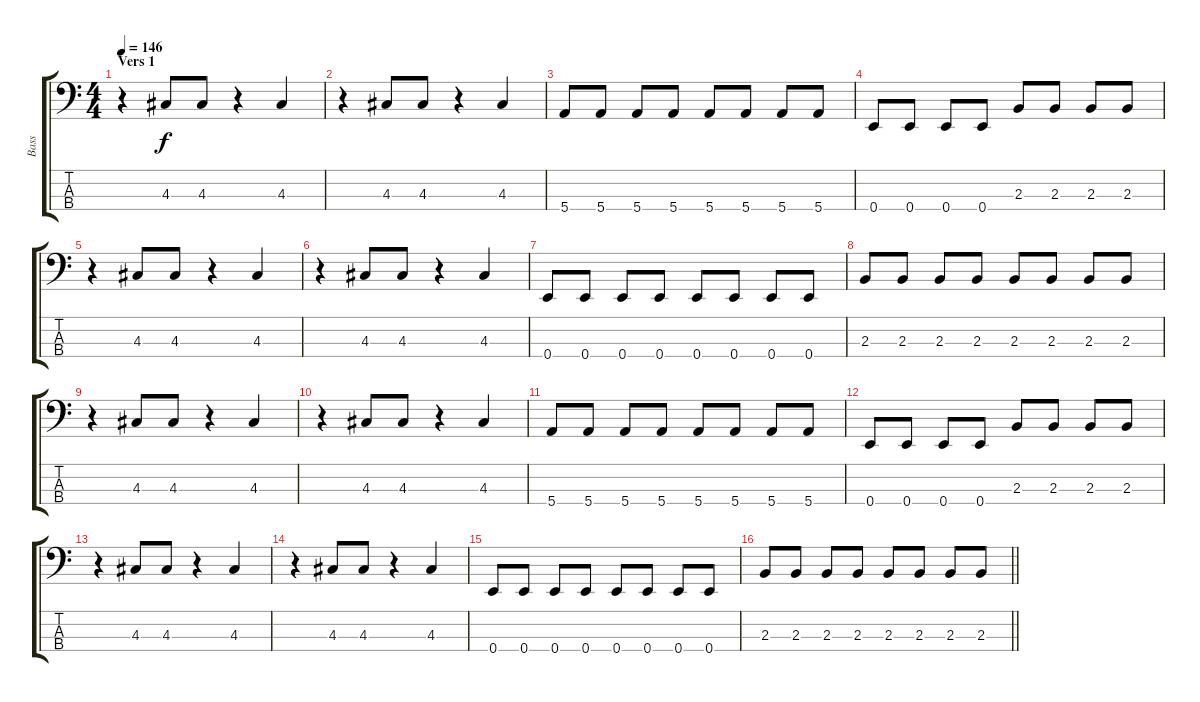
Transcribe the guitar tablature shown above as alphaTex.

\track ("Bass" "Bass") {instrument electricbassfinger}
\staff {score tabs}
\tuning (G2 D2 A1 E1) {hide}
\ts (4 4)
\section ("" "Vers 1")
\tempo 146
\clef f4
\ks c
r.4{dy f} 4.3.8 4.3.8 r.4 4.3.4 |
r.4 4.3.8 4.3.8 r.4 4.3.4 |
5.4.8 5.4.8 5.4.8 5.4.8 5.4.8 5.4.8 5.4.8 5.4.8 |
0.4.8 0.4.8 0.4.8 0.4.8 2.3.8 2.3.8 2.3.8 2.3.8 |
r.4 4.3.8 4.3.8 r.4 4.3.4 |
r.4 4.3.8 4.3.8 r.4 4.3.4 |
0.4.8 0.4.8 0.4.8 0.4.8 0.4.8 0.4.8 0.4.8 0.4.8 |
2.3.8 2.3.8 2.3.8 2.3.8 2.3.8 2.3.8 2.3.8 2.3.8 |
r.4 4.3.8 4.3.8 r.4 4.3.4 |
r.4 4.3.8 4.3.8 r.4 4.3.4 |
5.4.8 5.4.8 5.4.8 5.4.8 5.4.8 5.4.8 5.4.8 5.4.8 |
0.4.8 0.4.8 0.4.8 0.4.8 2.3.8 2.3.8 2.3.8 2.3.8 |
r.4 4.3.8 4.3.8 r.4 4.3.4 |
r.4 4.3.8 4.3.8 r.4 4.3.4 |
0.4.8 0.4.8 0.4.8 0.4.8 0.4.8 0.4.8 0.4.8 0.4.8 |
\barLineRight lightlight
2.3.8 2.3.8 2.3.8 2.3.8 2.3.8 2.3.8 2.3.8 2.3.8
